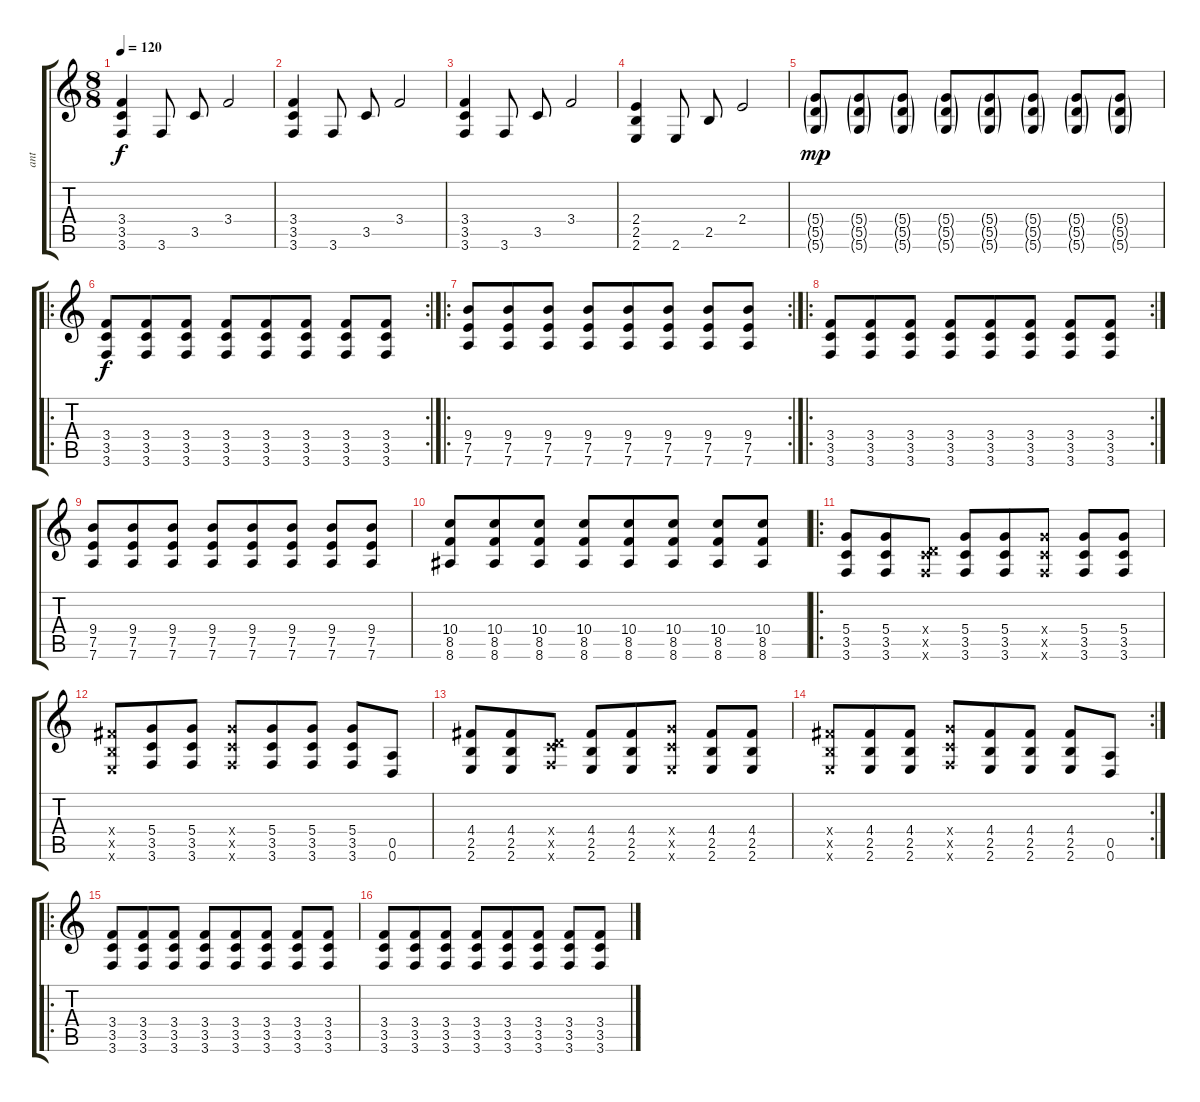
\track ("ant" "ant") {instrument distortionguitar}
\staff {score tabs}
\tuning (E4 B3 G3 D3 A2 D2) {hide}
\ts (8 8)
\tempo 120
\clef g2
\ks c
(3.4 3.5 3.6).4{dy f} 3.6.8 3.5.8 3.4.2 |
(3.4 3.5 3.6).4 3.6.8 3.5.8 3.4.2 |
(3.4 3.5 3.6).4 3.6.8 3.5.8 3.4.2 |
(2.4 2.5 2.6).4 2.6.8 2.5.8 2.4.2 |
(5.4{g} 5.5{g} 5.6{g}).8{dy mp} (5.4{g} 5.5{g} 5.6{g}).8 (5.4{g} 5.5{g} 5.6{g}).8 (5.4{g} 5.5{g} 5.6{g}).8 (5.4{g} 5.5{g} 5.6{g}).8 (5.4{g} 5.5{g} 5.6{g}).8 (5.4{g} 5.5{g} 5.6{g}).8 (5.4{g} 5.5{g} 5.6{g}).8 |
\ro
\rc 2
(3.4 3.5 3.6).8{dy f} (3.4 3.5 3.6).8 (3.4 3.5 3.6).8 (3.4 3.5 3.6).8 (3.4 3.5 3.6).8 (3.4 3.5 3.6).8 (3.4 3.5 3.6).8 (3.4 3.5 3.6).8 |
\ro
\rc 2
(9.4 7.5 7.6).8{instrument distortionguitar} (9.4 7.5 7.6).8 (9.4 7.5 7.6).8 (9.4 7.5 7.6).8 (9.4 7.5 7.6).8 (9.4 7.5 7.6).8 (9.4 7.5 7.6).8 (9.4 7.5 7.6).8 |
\ro
\rc 2
(3.4 3.5 3.6).8{instrument distortionguitar} (3.4 3.5 3.6).8 (3.4 3.5 3.6).8 (3.4 3.5 3.6).8 (3.4 3.5 3.6).8 (3.4 3.5 3.6).8 (3.4 3.5 3.6).8 (3.4 3.5 3.6).8 |
(9.4 7.5 7.6).8{instrument distortionguitar} (9.4 7.5 7.6).8 (9.4 7.5 7.6).8 (9.4 7.5 7.6).8 (9.4 7.5 7.6).8 (9.4 7.5 7.6).8 (9.4 7.5 7.6).8 (9.4 7.5 7.6).8 |
(10.4 8.5 8.6).8{instrument distortionguitar} (10.4 8.5 8.6).8 (10.4 8.5 8.6).8 (10.4 8.5 8.6).8 (10.4 8.5 8.6).8 (10.4 8.5 8.6).8 (10.4 8.5 8.6).8 (10.4 8.5 8.6).8 |
\ro
(5.4 3.5 3.6).8{instrument distortionguitar} (5.4 3.5 3.6).8 (0.4{x} 3.5{x} 3.6{x}).8 (5.4 3.5 3.6).8 (5.4 3.5 3.6).8 (5.4{x} 3.5{x} 3.6{x}).8 (5.4 3.5 3.6).8 (5.4 3.5 3.6).8 |
(4.4{x} 2.5{x} 2.6{x}).8{instrument distortionguitar} (5.4 3.5 3.6).8 (5.4 3.5 3.6).8 (5.4{x} 3.5{x} 3.6{x}).8 (5.4 3.5 3.6).8 (5.4 3.5 3.6).8 (5.4 3.5 3.6).8 (0.5 0.6).8 |
(4.4 2.5 2.6).8{instrument distortionguitar} (4.4 2.5 2.6).8 (0.4{x} 3.5{x} 3.6{x}).8 (4.4 2.5 2.6).8 (4.4 2.5 2.6).8 (5.4{x} 3.5{x} 2.6{x}).8 (4.4 2.5 2.6).8 (4.4 2.5 2.6).8 |
\rc 2
(4.4{x} 2.5{x} 2.6{x}).8{instrument distortionguitar} (4.4 2.5 2.6).8 (4.4 2.5 2.6).8 (5.4{x} 3.5{x} 3.6{x}).8 (4.4 2.5 2.6).8 (4.4 2.5 2.6).8 (4.4 2.5 2.6).8 (0.5 0.6).8 |
\ro
(3.4 3.5 3.6).8 (3.4 3.5 3.6).8 (3.4 3.5 3.6).8 (3.4 3.5 3.6).8 (3.4 3.5 3.6).8 (3.4 3.5 3.6).8 (3.4 3.5 3.6).8 (3.4 3.5 3.6).8 |
(3.4 3.5 3.6).8 (3.4 3.5 3.6).8 (3.4 3.5 3.6).8 (3.4 3.5 3.6).8 (3.4 3.5 3.6).8 (3.4 3.5 3.6).8 (3.4 3.5 3.6).8 (3.4 3.5 3.6).8
